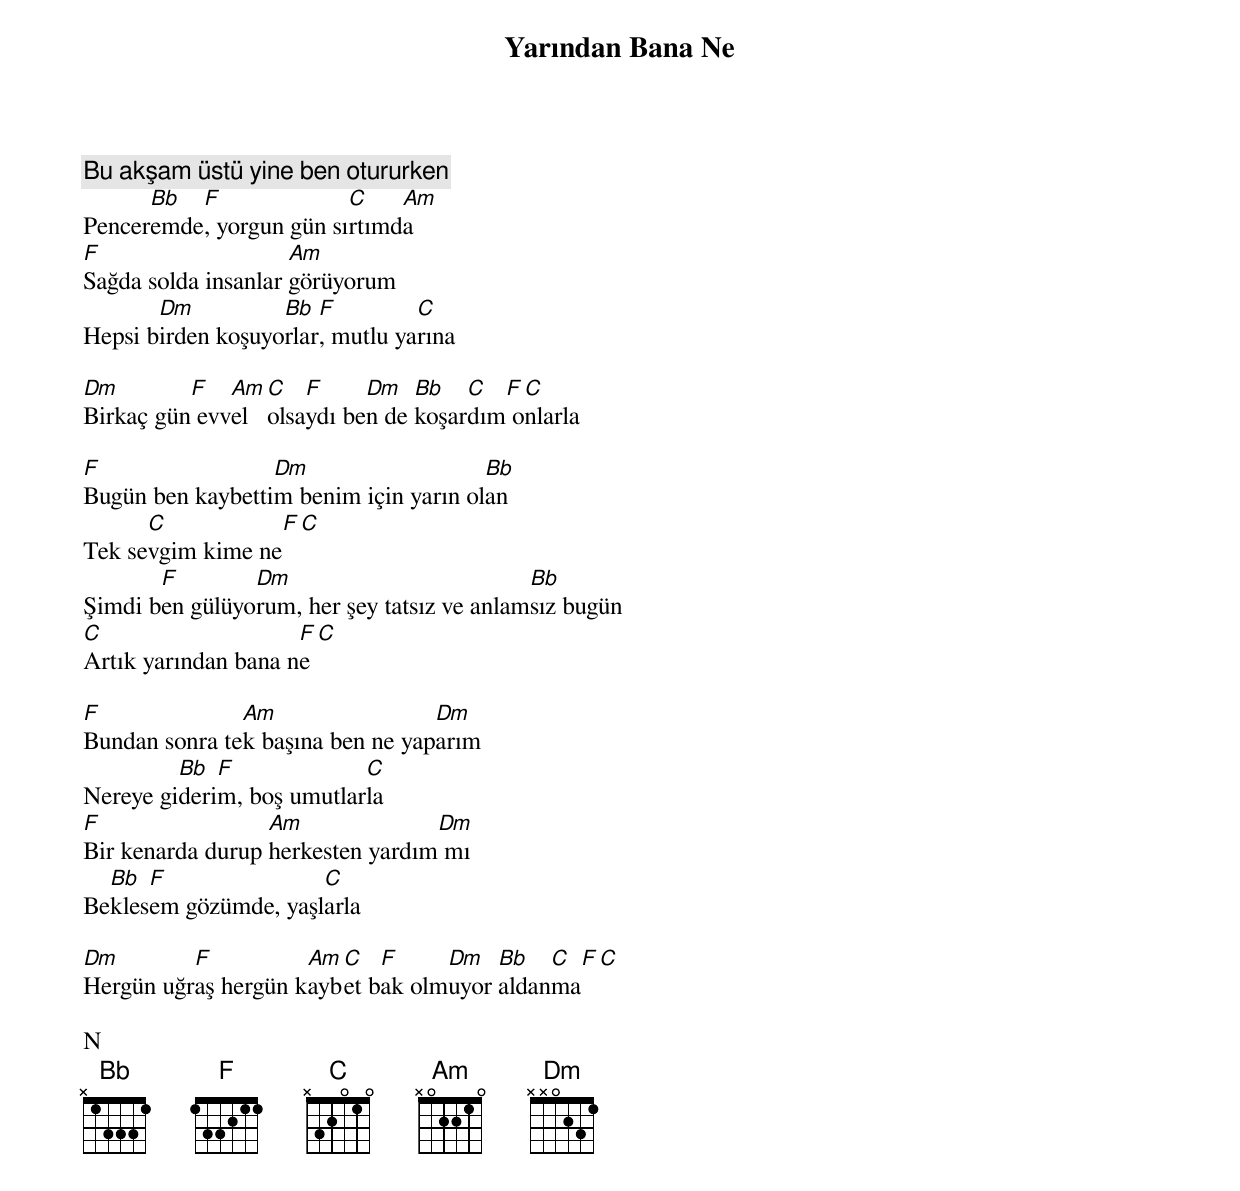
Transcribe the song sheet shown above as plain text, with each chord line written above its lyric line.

{title: Yarından Bana Ne}
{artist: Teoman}

Bu akşam üstü yine ben otururken
      Bb  F              C    Am
Penceremde, yorgun gün sırtımda
F                    Am
Sağda solda insanlar görüyorum
       Dm          Bb  F         C
Hepsi birden koşuyorlar, mutlu yarına

Dm        F   Am C   F     Dm   Bb   C  F C
Birkaç gün evvel olsaydı ben de koşardım onlarla

F                 Dm                   Bb
Bugün ben kaybettim benim için yarın olan
      C           F C
Tek sevgim kime ne
       F        Dm                          Bb
Şimdi ben gülüyorum, her şey tatsız ve anlamsız bugün
C                    F C
Artık yarından bana ne

F              Am                 Dm
Bundan sonra tek başına ben ne yaparım
         Bb  F             C
Nereye giderim, boş umutlarla
F                 Am              Dm
Bir kenarda durup herkesten yardım mı
  Bb  F               C
Beklesem gözümde, yaşlarla

Dm        F          Am C   F     Dm   Bb   C  F C
Hergün uğraş hergün kaybet bak olmuyor aldanma

N
